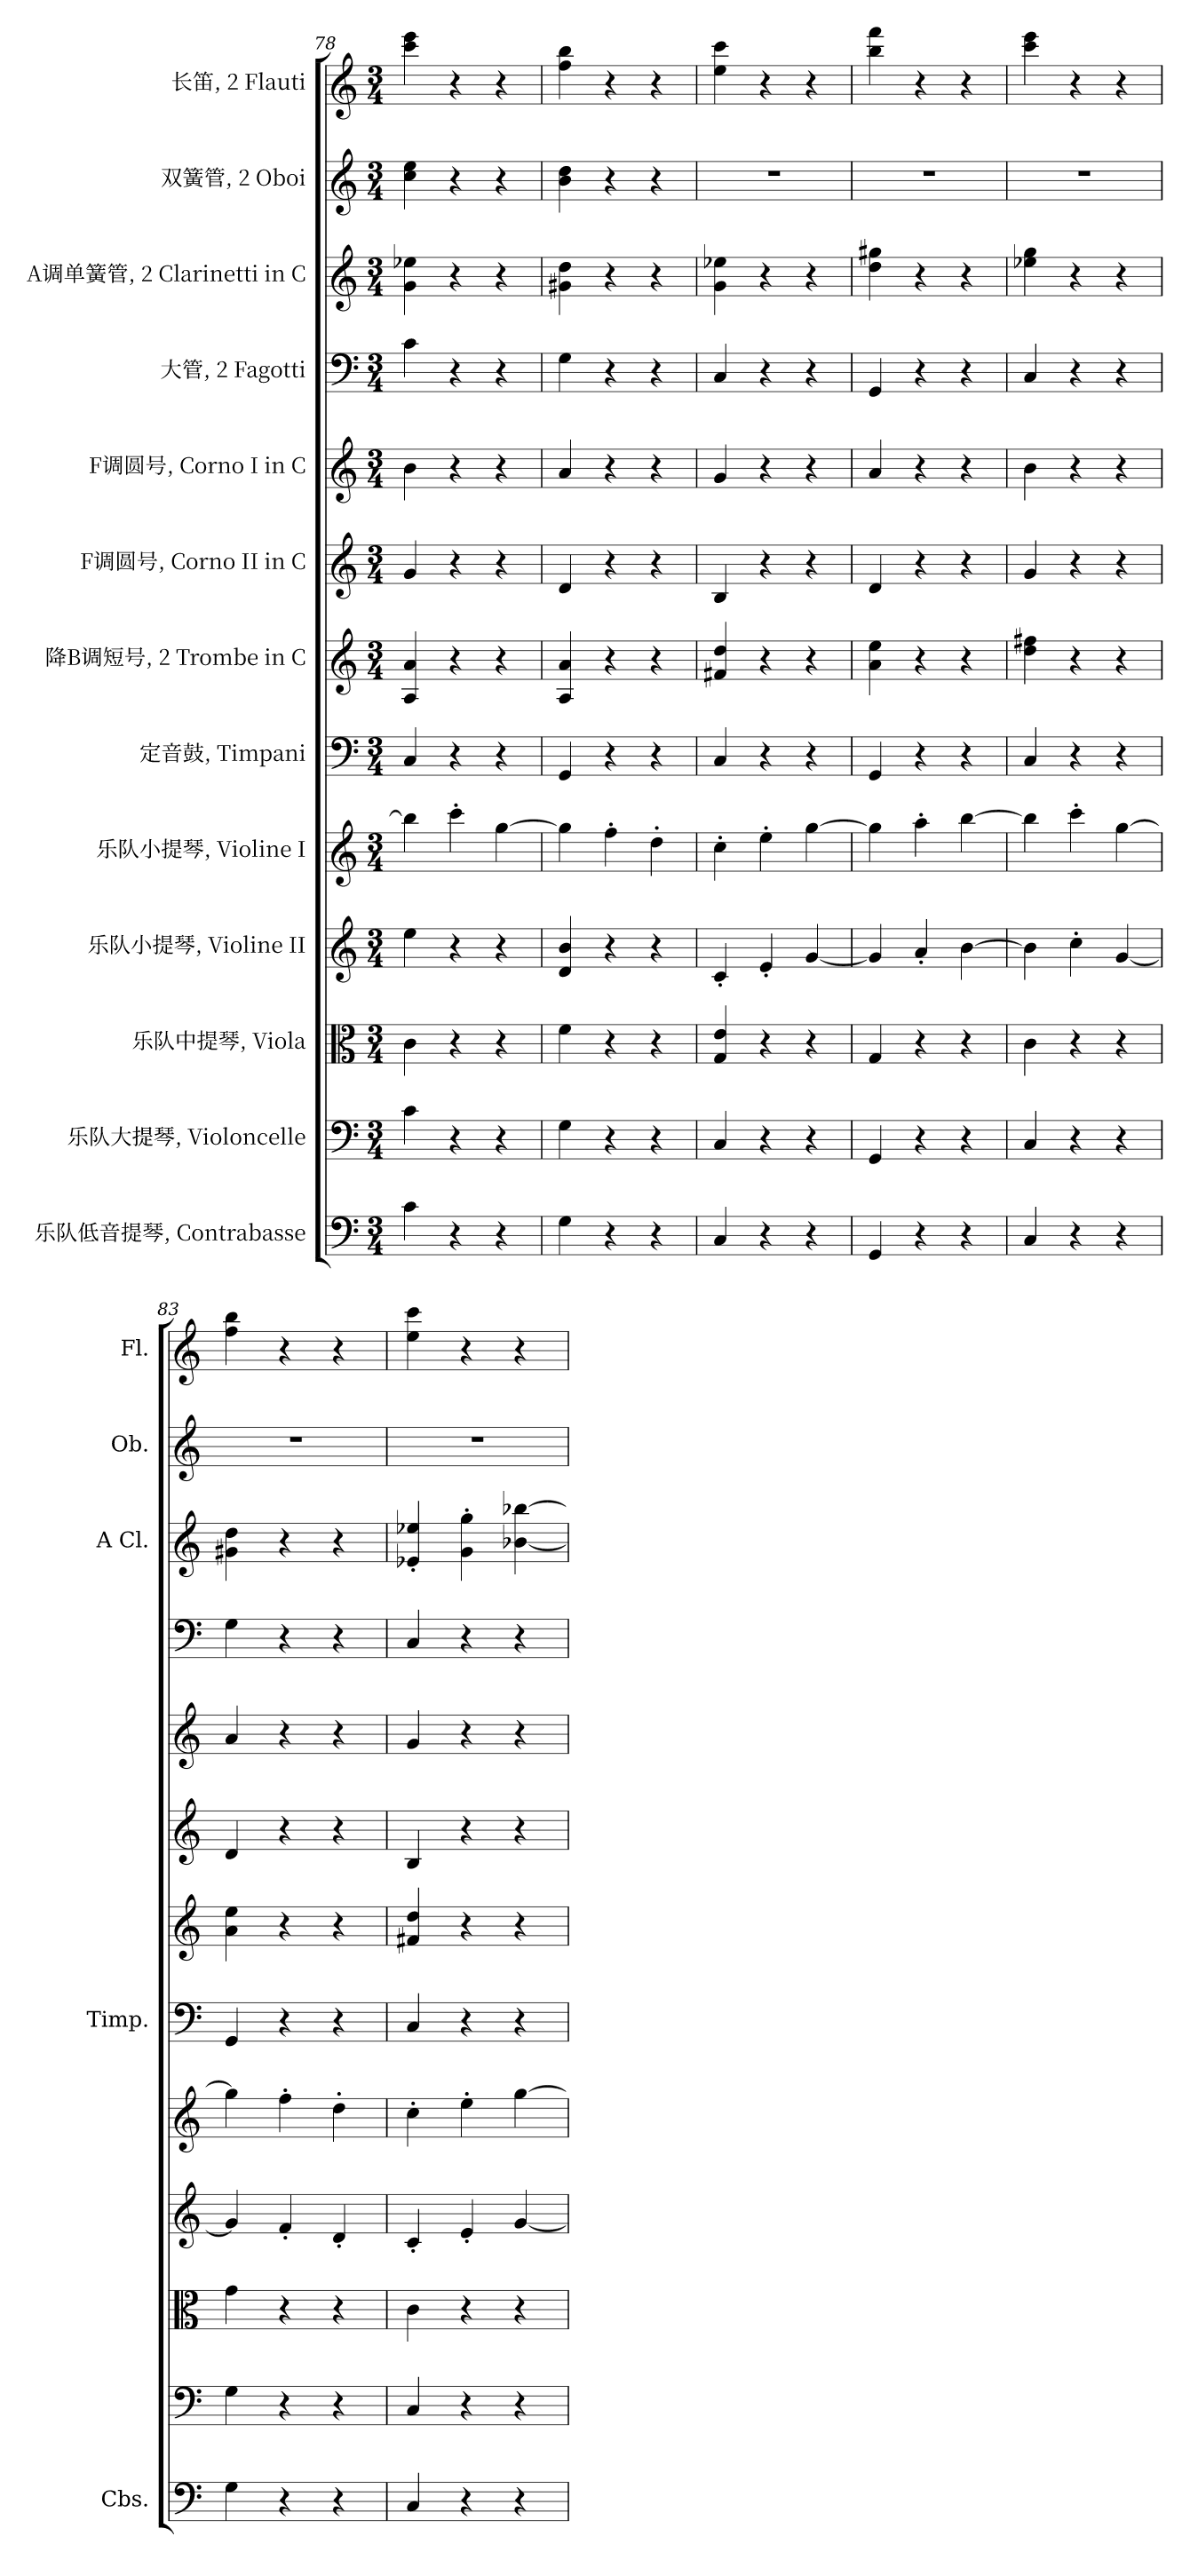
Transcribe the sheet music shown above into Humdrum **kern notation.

**kern	**kern	**kern	**kern	**kern	**kern	**kern	**kern	**kern	**kern	**kern	**kern	**kern
*part13	*part12	*part11	*part10	*part9	*part8	*part7	*part6	*part5	*part4	*part3	*part2	*part1
*staff13	*staff12	*staff11	*staff10	*staff9	*staff8	*staff7	*staff6	*staff5	*staff4	*staff3	*staff2	*staff1
*I"乐队低音提琴, Contrabasse	*I"乐队大提琴, Violoncelle	*I"乐队中提琴, Viola	*I"乐队小提琴, Violine II	*I"乐队小提琴, Violine I	*I"定音鼓, Timpani	*I"降B调短号, 2 Trombe in C	*I"F调圆号, Corno II in C	*I"F调圆号, Corno I in C	*I"大管, 2 Fagotti	*I"A调单簧管, 2 Clarinetti in C	*I"双簧管, 2 Oboi	*I"长笛, 2 Flauti
*I'Cbs.	*	*	*	*	*I'Timp.	*	*	*	*	*I'A Cl.	*I'Ob.	*I'Fl.
!!LO:PB:g=z
*clefF4	*clefF4	*clefC3	*clefG2	*clefG2	*clefF4	*clefG2	*clefG2	*clefG2	*clefF4	*clefG2	*clefG2	*clefG2
*ITrd7c12	*	*	*	*	*	*ITrd1c2	*ITrd4c7	*ITrd4c7	*	*ITrd2c3	*	*
*k[]	*k[]	*k[]	*k[]	*k[]	*k[]	*k[b-e-]	*k[b-]	*k[b-]	*k[]	*k[f#c#g#]	*k[]	*k[]
*M3/4	*M3/4	*M3/4	*M3/4	*M3/4	*M3/4	*M3/4	*M3/4	*M3/4	*M3/4	*M3/4	*M3/4	*M3/4
*MM306	*MM306	*MM306	*MM306	*MM306	*MM306	*MM306	*MM306	*MM306	*MM306	*MM306	*MM306	*MM306
=78	=78	=78	=78	=78	=78	=78	=78	=78	=78	=78	=78	=78
4C\	4c\	4c\	4ee\	4bb\]	4C/	4G/ 4g/	4c/	4e\	4c\	4e\ 4ccn\	4cc\ 4ee\	4ccc\ 4eee\
*	*	*	*	*	*	*	*	*	*	*	*	*MM324
4r	4r	4r	4r	4ccc'\	4r	4r	4r	4r	4r	4r	4r	4r
4r	4r	4r	4r	[4gg\	4r	4r	4r	4r	4r	4r	4r	4r
=79	=79	=79	=79	=79	=79	=79	=79	=79	=79	=79	=79	=79
*	*	*	*	*	*	*	*	*	*	*	*	*MM306
4GG\	4G\	4f\	4d/ 4b/	4gg\]	4GG/	4G/ 4g/	4G/	4d/	4G\	4e#X\ 4b\	4b\ 4dd\	4ff\ 4bb\
*	*	*	*	*	*	*	*	*	*	*	*	*MM324
4r	4r	4r	4r	4ff'\	4r	4r	4r	4r	4r	4r	4r	4r
4r	4r	4r	4r	4dd'\	4r	4r	4r	4r	4r	4r	4r	4r
=80	=80	=80	=80	=80	=80	=80	=80	=80	=80	=80	=80	=80
*	*	*	*	*	*	*	*	*	*	*	*	*MM306
4CC/	4C/	4G/ 4e/	4c'/	4cc'\	4C/	4en/ 4cc/	4E/	4c/	4C/	4e\ 4ccn\	2.r	4ee\ 4ccc\
*	*	*	*	*	*	*	*	*	*	*	*	*MM324
4r	4r	4r	4e'/	4ee'\	4r	4r	4r	4r	4r	4r	.	4r
4r	4r	4r	[4g/	[4gg\	4r	4r	4r	4r	4r	4r	.	4r
=81	=81	=81	=81	=81	=81	=81	=81	=81	=81	=81	=81	=81
*	*	*	*	*	*	*	*	*	*	*	*	*MM306
4GGG/	4GG/	4G/	4g/]	4gg\]	4GG/	4g\ 4dd\	4G/	4d/	4GG/	4b\ 4ee#X\	2.r	4bb\ 4fff\
*	*	*	*	*	*	*	*	*	*	*	*	*MM324
4r	4r	4r	4a'/	4aa'\	4r	4r	4r	4r	4r	4r	.	4r
4r	4r	4r	[4b\	[4bb\	4r	4r	4r	4r	4r	4r	.	4r
=82	=82	=82	=82	=82	=82	=82	=82	=82	=82	=82	=82	=82
*	*	*	*	*	*	*	*	*	*	*	*	*MM306
4CC/	4C/	4c\	4b\]	4bb\]	4C/	4cc\ 4een\	4c/	4e\	4C/	4ccn\ 4ee\	2.r	4ccc\ 4eee\
*	*	*	*	*	*	*	*	*	*	*	*	*MM324
4r	4r	4r	4cc'\	4ccc'\	4r	4r	4r	4r	4r	4r	.	4r
4r	4r	4r	[4g/	[4gg\	4r	4r	4r	4r	4r	4r	.	4r
=83	=83	=83	=83	=83	=83	=83	=83	=83	=83	=83	=83	=83
*	*	*	*	*	*	*	*	*	*	*	*	*MM306
4GG\	4G\	4g\	4g/]	4gg\]	4GG/	4g\ 4dd\	4G/	4d/	4G\	4e#X\ 4b\	2.r	4ff\ 4bb\
*	*	*	*	*	*	*	*	*	*	*	*	*MM324
4r	4r	4r	4f'/	4ff'\	4r	4r	4r	4r	4r	4r	.	4r
4r	4r	4r	4d'/	4dd'\	4r	4r	4r	4r	4r	4r	.	4r
=84	=84	=84	=84	=84	=84	=84	=84	=84	=84	=84	=84	=84
*	*	*	*	*	*	*	*	*	*	*	*	*MM306
4CC/	4C/	4c\	4c'/	4cc'\	4C/	4en/ 4cc/	4E/	4c/	4C/	4cn/' 4ccn/'	2.r	4ee\ 4ccc\
*	*	*	*	*	*	*	*	*	*	*	*	*MM332
4r	4r	4r	4e'/	4ee'\	4r	4r	4r	4r	4r	4e\' 4ee\'	.	4r
4r	4r	4r	[4g/	[4gg\	4r	4r	4r	4r	4r	[4gn\ [4ggn\	.	4r
=	=	=	=	=	=	=	=	=	=	=	=	=
*-	*-	*-	*-	*-	*-	*-	*-	*-	*-	*-	*-	*-
